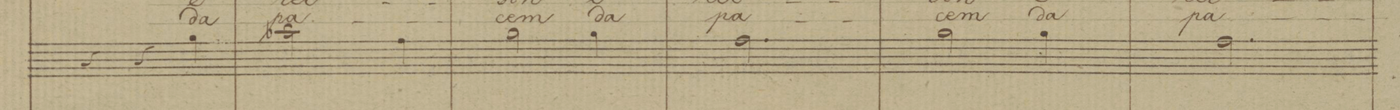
**kern	**dynam	**text	**text
*I"Alto	*	*	*
*clefC3	*	*	*
*k[b-]	*	*	*
*M3/4	*	*	*
4r	.	.	.
4r	.	.	.
4a\	.	.	.
=57	=57	=57	=57
2b-X\	.	.	.
4g\	.	.	.
=58	=58	=58	=58
2a\	.	.	.
4a\	.	.	.
=59	=59	=59	=59
2.g\	.	.	.
=60	=60	=60	=60
2a\	.	.	.
4a\	.	.	.
=61	=61	=61	=61
2.g\	.	.	.
=62	=62	=62	=62
*-	*-	*-	*-
